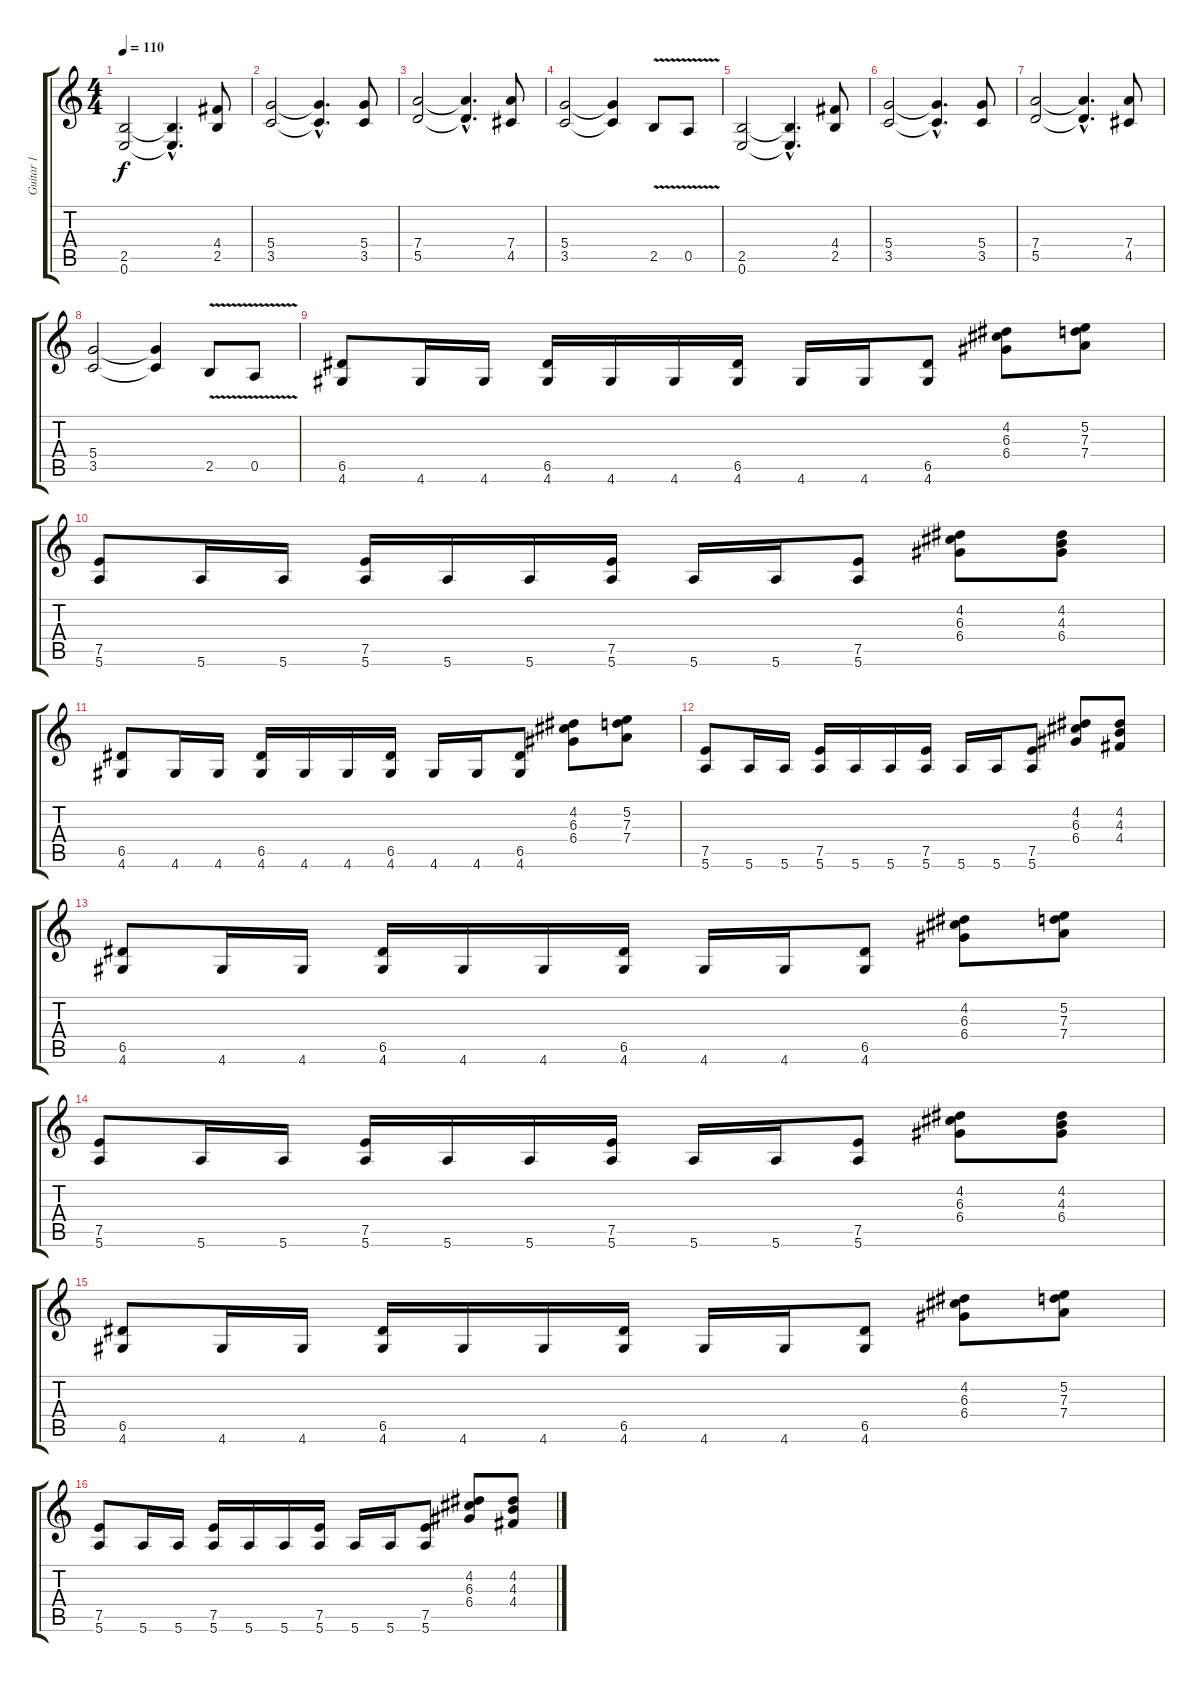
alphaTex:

\track ("Guitar 1" "Guitar 1") {instrument overdrivenguitar}
\staff {score tabs}
\tuning (E4 B3 G3 D3 A2 E2) {hide}
\ts (4 4)
\tempo 110
\clef g2
\ks c
(2.5 0.6).2{dy f volume 13} (2.5{hac t} 0.6{hac t}).4{d} (4.4 2.5).8 |
(5.4 3.5).2 (5.4{hac t} 3.5{hac t}).4{d} (5.4 3.5).8 |
(7.4 5.5).2 (7.4{hac t} 5.5{hac t}).4{d} (7.4 4.5).8 |
(5.4 3.5).2 (5.4{t} 3.5{t}).4 2.5{v}.8 0.5{v}.8 |
(2.5 0.6).2{volume 16} (2.5{hac t} 0.6{hac t}).4{d} (4.4 2.5).8 |
(5.4 3.5).2 (5.4{hac t} 3.5{hac t}).4{d} (5.4 3.5).8 |
(7.4 5.5).2 (7.4{hac t} 5.5{hac t}).4{d} (7.4 4.5).8 |
(5.4 3.5).2 (5.4{t} 3.5{t}).4 2.5{v}.8 0.5{v}.8 |
(6.5 4.6).8 4.6.16 4.6.16 (6.5 4.6).16 4.6.16 4.6.16 (6.5 4.6).16 4.6.16 4.6.16 (6.5 4.6).8 (4.2 6.3 6.4).8 (5.2 7.3 7.4).8 |
(7.5 5.6).8 5.6.16 5.6.16 (7.5 5.6).16 5.6.16 5.6.16 (7.5 5.6).16 5.6.16 5.6.16 (7.5 5.6).8 (4.2 6.3 6.4).8 (4.2 4.3 6.4).8 |
(6.5 4.6).8 4.6.16 4.6.16 (6.5 4.6).16 4.6.16 4.6.16 (6.5 4.6).16 4.6.16 4.6.16 (6.5 4.6).8 (4.2 6.3 6.4).8 (5.2 7.3 7.4).8 |
(7.5 5.6).8 5.6.16 5.6.16 (7.5 5.6).16 5.6.16 5.6.16 (7.5 5.6).16 5.6.16 5.6.16 (7.5 5.6).8 (4.2 6.3 6.4).8 (4.2 4.3 4.4).8 |
(6.5 4.6).8 4.6.16 4.6.16 (6.5 4.6).16 4.6.16 4.6.16 (6.5 4.6).16 4.6.16 4.6.16 (6.5 4.6).8 (4.2 6.3 6.4).8 (5.2 7.3 7.4).8 |
(7.5 5.6).8 5.6.16 5.6.16 (7.5 5.6).16 5.6.16 5.6.16 (7.5 5.6).16 5.6.16 5.6.16 (7.5 5.6).8 (4.2 6.3 6.4).8 (4.2 4.3 6.4).8 |
(6.5 4.6).8 4.6.16 4.6.16 (6.5 4.6).16 4.6.16 4.6.16 (6.5 4.6).16 4.6.16 4.6.16 (6.5 4.6).8 (4.2 6.3 6.4).8 (5.2 7.3 7.4).8 |
(7.5 5.6).8 5.6.16 5.6.16 (7.5 5.6).16 5.6.16 5.6.16 (7.5 5.6).16 5.6.16 5.6.16 (7.5 5.6).8 (4.2 6.3 6.4).8 (4.2 4.3 4.4).8
